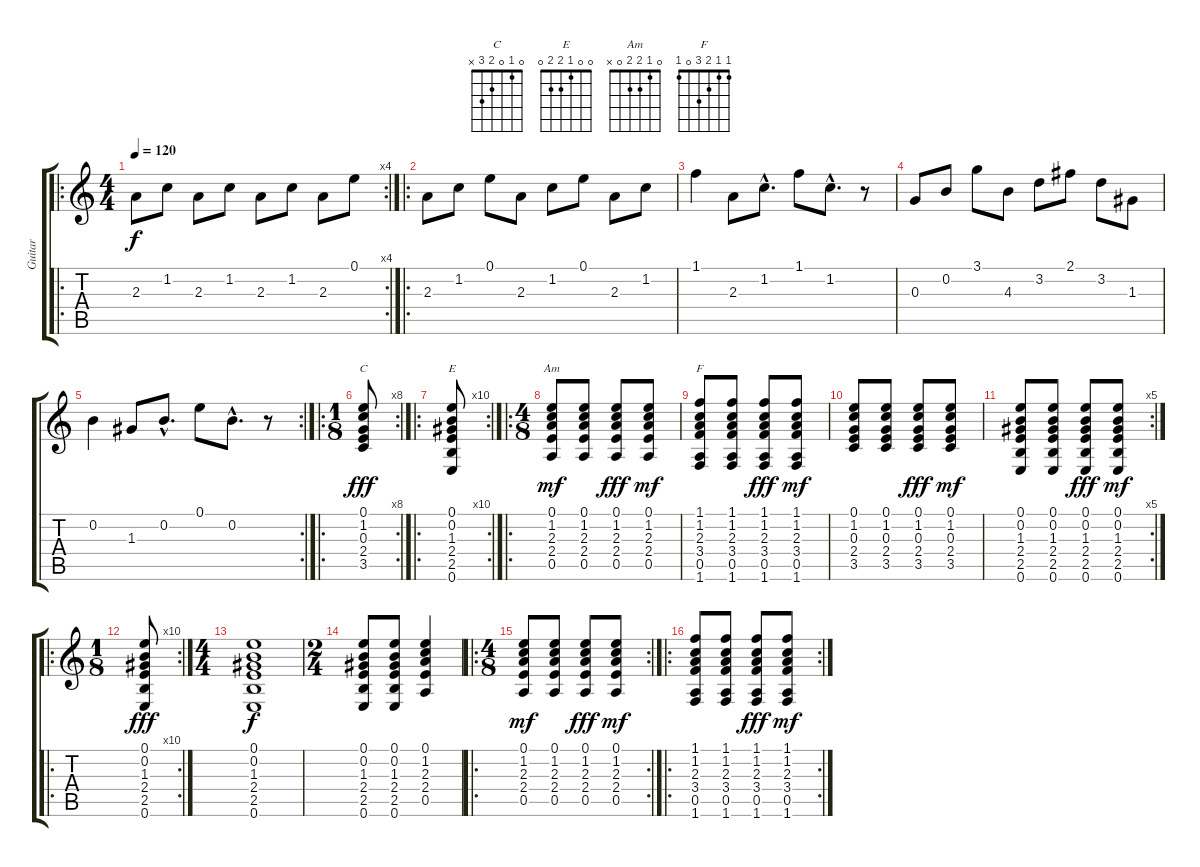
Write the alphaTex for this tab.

\track ("Guitar" "Guitar") {instrument electricguitarjazz}
\staff {score tabs}
\tuning (E4 B3 G3 D3 A2 E2) {hide}
\chord ("C" 0 1 0 2 3 x)
\chord ("E" 0 0 1 2 2 0)
\chord ("Am" 0 1 2 2 0 x)
\chord ("F" 1 1 2 3 0 1)
\ro
\rc 4
\ts (4 4)
\tempo 120
\clef g2
\ks c
2.3.8{dy f instrument electricguitarjazz} 1.2.8 2.3.8 1.2.8 2.3.8 1.2.8 2.3.8 0.1.8 |
\ro
2.3.8 1.2.8 0.1.8 2.3.8 1.2.8 0.1.8 2.3.8 1.2.8 |
1.1.4 2.3.8 1.2{hac}.8{d} 1.1.8 1.2{hac}.8{d} r.8 |
0.3.8 0.2.8 3.1.8 4.3.8 3.2.8 2.1.8 3.2.8 1.3.8 |
\rc 2
0.2.4 1.3.8 0.2{hac}.8{d} 0.1.8 0.2{hac}.8{d} r.8 |
\ro
\rc 8
\ts (1 8)
(0.1 1.2 0.3 2.4 3.5).8{ch "C" dy fff} |
\ro
\rc 10
(0.1 0.2 1.3 2.4 2.5 0.6).8{ch "E"} |
\ro
\ts (4 8)
(0.1 1.2 2.3 2.4 0.5).8{ch "Am" dy mf} (0.1 1.2 2.3 2.4 0.5).8 (0.1 1.2 2.3 2.4 0.5).8{dy fff} (0.1 1.2 2.3 2.4 0.5).8{dy mf} |
(1.1 1.2 2.3 3.4 0.5 1.6).8{ch "F"} (1.1 1.2 2.3 3.4 0.5 1.6).8 (1.1 1.2 2.3 3.4 0.5 1.6).8{dy fff} (1.1 1.2 2.3 3.4 0.5 1.6).8{dy mf} |
(0.1 1.2 0.3 2.4 3.5).8 (0.1 1.2 0.3 2.4 3.5).8 (0.1 1.2 0.3 2.4 3.5).8{dy fff} (0.1 1.2 0.3 2.4 3.5).8{dy mf} |
\rc 5
(0.1 0.2 1.3 2.4 2.5 0.6).8 (0.1 0.2 1.3 2.4 2.5 0.6).8 (0.1 0.2 1.3 2.4 2.5 0.6).8{dy fff} (0.1 0.2 1.3 2.4 2.5 0.6).8{dy mf} |
\ro
\rc 10
\ts (1 8)
(0.1 0.2 1.3 2.4 2.5 0.6).8{dy fff} |
\ts (4 4)
(0.1 0.2 1.3 2.4 2.5 0.6).1{dy f} |
\ts (2 4)
(0.1 0.2 1.3 2.4 2.5 0.6).8 (0.1 0.2 1.3 2.4 2.5 0.6).8 (0.1 1.2 2.3 2.4 0.5).4 |
\ro
\rc 2
\ts (4 8)
(0.1 1.2 2.3 2.4 0.5).8{dy mf} (0.1 1.2 2.3 2.4 0.5).8 (0.1 1.2 2.3 2.4 0.5).8{dy fff} (0.1 1.2 2.3 2.4 0.5).8{dy mf} |
\ro
\rc 2
(1.1 1.2 2.3 3.4 0.5 1.6).8 (1.1 1.2 2.3 3.4 0.5 1.6).8 (1.1 1.2 2.3 3.4 0.5 1.6).8{dy fff} (1.1 1.2 2.3 3.4 0.5 1.6).8{dy mf}
